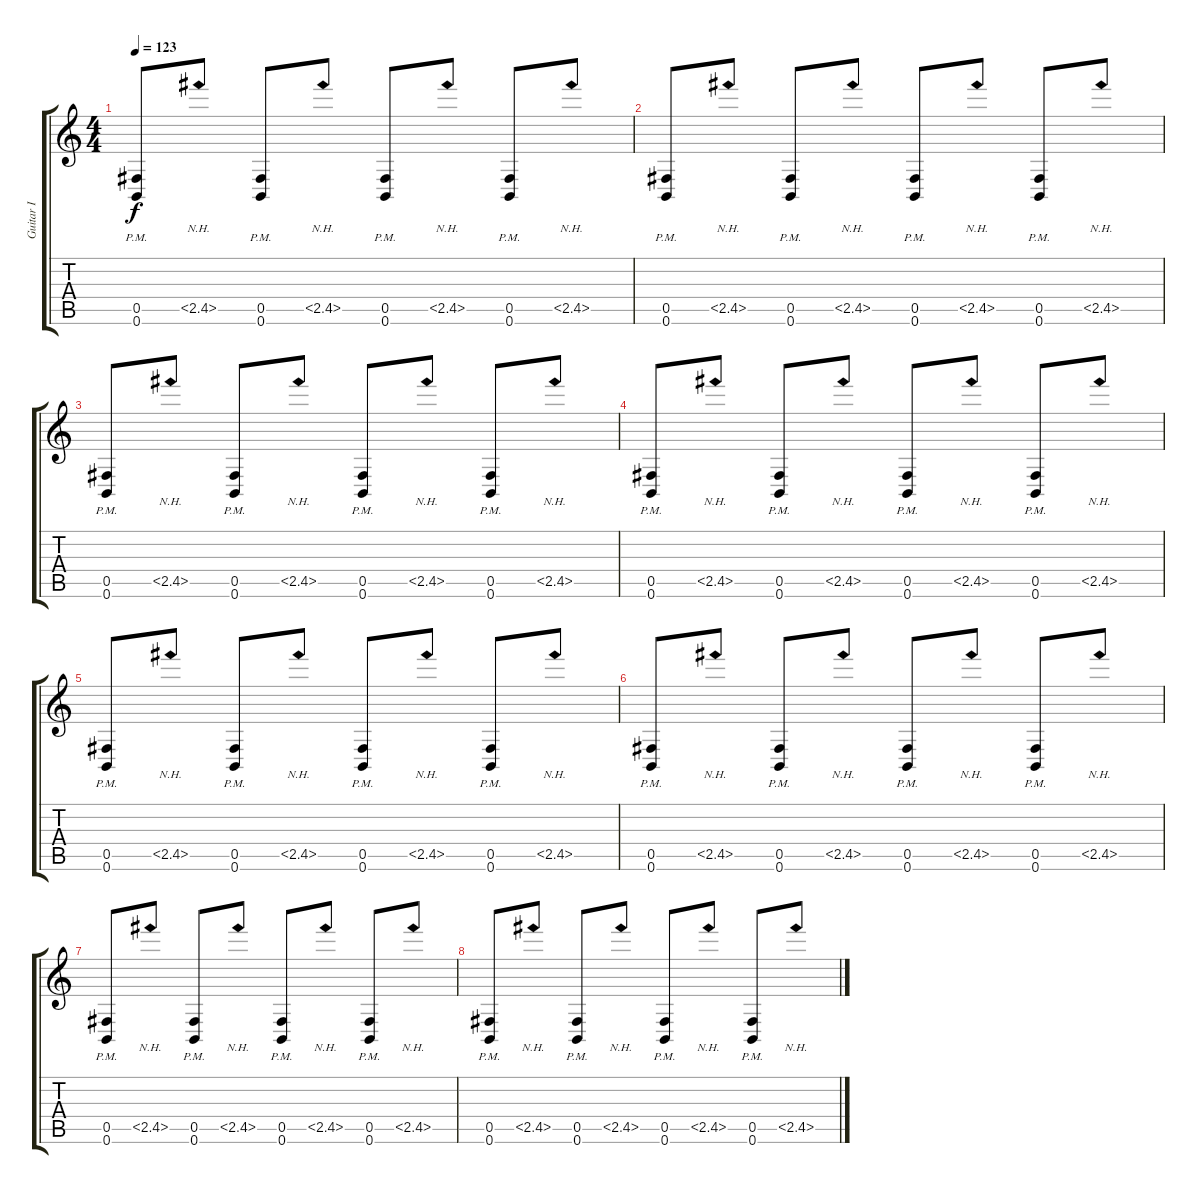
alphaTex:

\track ("Guitar I" "Guitar I") {instrument distortionguitar}
\staff {score tabs}
\tuning (Eb4 B3 Gb3 B2 Gb2 B1) {hide}
\ts (4 4)
\tempo 123
\clef g2
\ks c
(0.5{pm} 0.6{pm}).8{dy f} 2.5{nh}.8 (0.5{pm} 0.6{pm}).8 2.5{nh}.8 (0.5{pm} 0.6{pm}).8 2.5{nh}.8 (0.5{pm} 0.6{pm}).8 2.5{nh}.8 |
(0.5{pm} 0.6{pm}).8 2.5{nh}.8 (0.5{pm} 0.6{pm}).8 2.5{nh}.8 (0.5{pm} 0.6{pm}).8 2.5{nh}.8 (0.5{pm} 0.6{pm}).8 2.5{nh}.8 |
(0.5{pm} 0.6{pm}).8 2.5{nh}.8 (0.5{pm} 0.6{pm}).8 2.5{nh}.8 (0.5{pm} 0.6{pm}).8 2.5{nh}.8 (0.5{pm} 0.6{pm}).8 2.5{nh}.8 |
(0.5{pm} 0.6{pm}).8 2.5{nh}.8 (0.5{pm} 0.6{pm}).8 2.5{nh}.8 (0.5{pm} 0.6{pm}).8 2.5{nh}.8 (0.5{pm} 0.6{pm}).8 2.5{nh}.8 |
(0.5{pm} 0.6{pm}).8 2.5{nh}.8 (0.5{pm} 0.6{pm}).8 2.5{nh}.8 (0.5{pm} 0.6{pm}).8 2.5{nh}.8 (0.5{pm} 0.6{pm}).8 2.5{nh}.8 |
(0.5{pm} 0.6{pm}).8 2.5{nh}.8 (0.5{pm} 0.6{pm}).8 2.5{nh}.8 (0.5{pm} 0.6{pm}).8 2.5{nh}.8 (0.5{pm} 0.6{pm}).8 2.5{nh}.8 |
(0.5{pm} 0.6{pm}).8 2.5{nh}.8 (0.5{pm} 0.6{pm}).8 2.5{nh}.8 (0.5{pm} 0.6{pm}).8 2.5{nh}.8 (0.5{pm} 0.6{pm}).8 2.5{nh}.8 |
(0.5{pm} 0.6{pm}).8 2.5{nh}.8 (0.5{pm} 0.6{pm}).8 2.5{nh}.8 (0.5{pm} 0.6{pm}).8 2.5{nh}.8 (0.5{pm} 0.6{pm}).8 2.5{nh}.8
